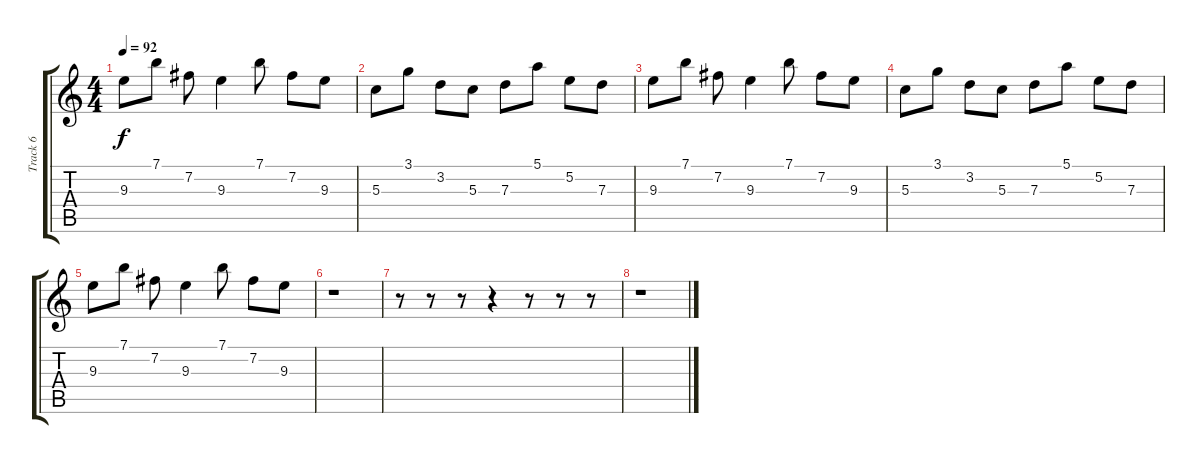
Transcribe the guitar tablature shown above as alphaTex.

\track ("Track 6" "Track 6") {instrument distortionguitar}
\staff {score tabs}
\tuning (E4 B3 G3 D3 A2 E2) {hide}
\ts (4 4)
\tempo 92
\clef g2
\ks c
9.3.8{dy f} 7.1.8 7.2.8 9.3.4 7.1.8 7.2.8 9.3.8 |
5.3.8 3.1.8 3.2.8 5.3.8 7.3.8 5.1.8 5.2.8 7.3.8 |
9.3.8 7.1.8 7.2.8 9.3.4 7.1.8 7.2.8 9.3.8 |
5.3.8 3.1.8 3.2.8 5.3.8 7.3.8 5.1.8 5.2.8 7.3.8 |
9.3.8 7.1.8 7.2.8 9.3.4 7.1.8 7.2.8 9.3.8 |
r.1 |
r.8 r.8 r.8 r.4 r.8 r.8 r.8 |
r.1
